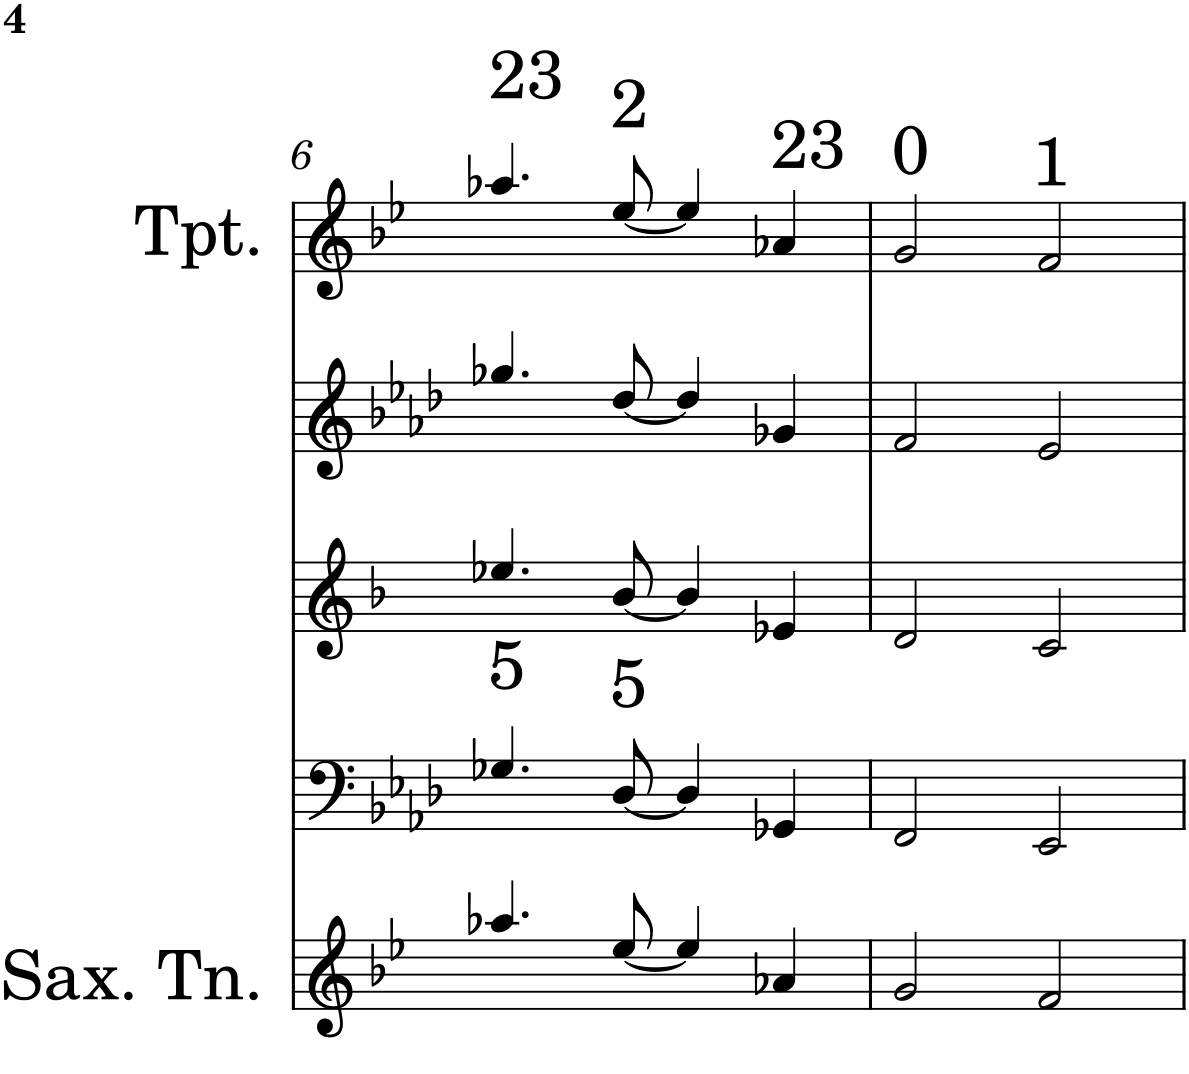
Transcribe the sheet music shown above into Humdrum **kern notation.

**kern	**kern	**kern	**kern	**kern
*part5	*part4	*part3	*part2	*part1
*staff5	*staff4	*staff3	*staff2	*staff1
*I"Saxofone Tenor	*I"Trombone	*I"Saxofone Alto	*I"Flauta	*I"Trumpet in Bb
*I'Sax. Tn.	*I'Trb	*	*I'Fl	*I'Tpt.
!!LO:PB:g=z
*clefG2	*clefF4	*clefG2	*clefG2	*clefG2
*Trd8c14	*	*Trd5c9	*	*Trd1c2
*k[b-e-]	*k[b-e-a-d-]	*k[b-]	*k[b-e-a-d-]	*k[b-e-]
*B-:	*A-:	*F:	*A-:	*B-:
*M4/4	*M4/4	*M4/4	*M4/4	*M4/4
=6	=6	=6	=6	=6
!	!	!	!	!LO:TX:a:t=23
!	!LO:TX:a:t=5	!	!	!
4.aa-X/	4.G-X/	4.ee-X/	4.gg-X/	4.aa-X/
!	!	!	!	!LO:TX:a:t=2
!	!LO:TX:a:t=5	!	!	!
[<8ee-/	[<8D-/	[<8b-/	[<8dd-/	[<8ee-/
4ee-/]	4D-/]	4b-/]	4dd-/]	4ee-/]
!	!	!	!	!LO:TX:a:t=23
4a-X/	4GG-X/	4e-X/	4g-X/	4a-X/
=7	=7	=7	=7	=7
!	!	!	!	!LO:TX:a:t=0
2g/	2FF/	2d/	2f/	2g/
!	!	!	!	!LO:TX:a:t=1
2f/	2EE-/	2c/	2e-/	2f/
=	=	=	=	=
*-	*-	*-	*-	*-
